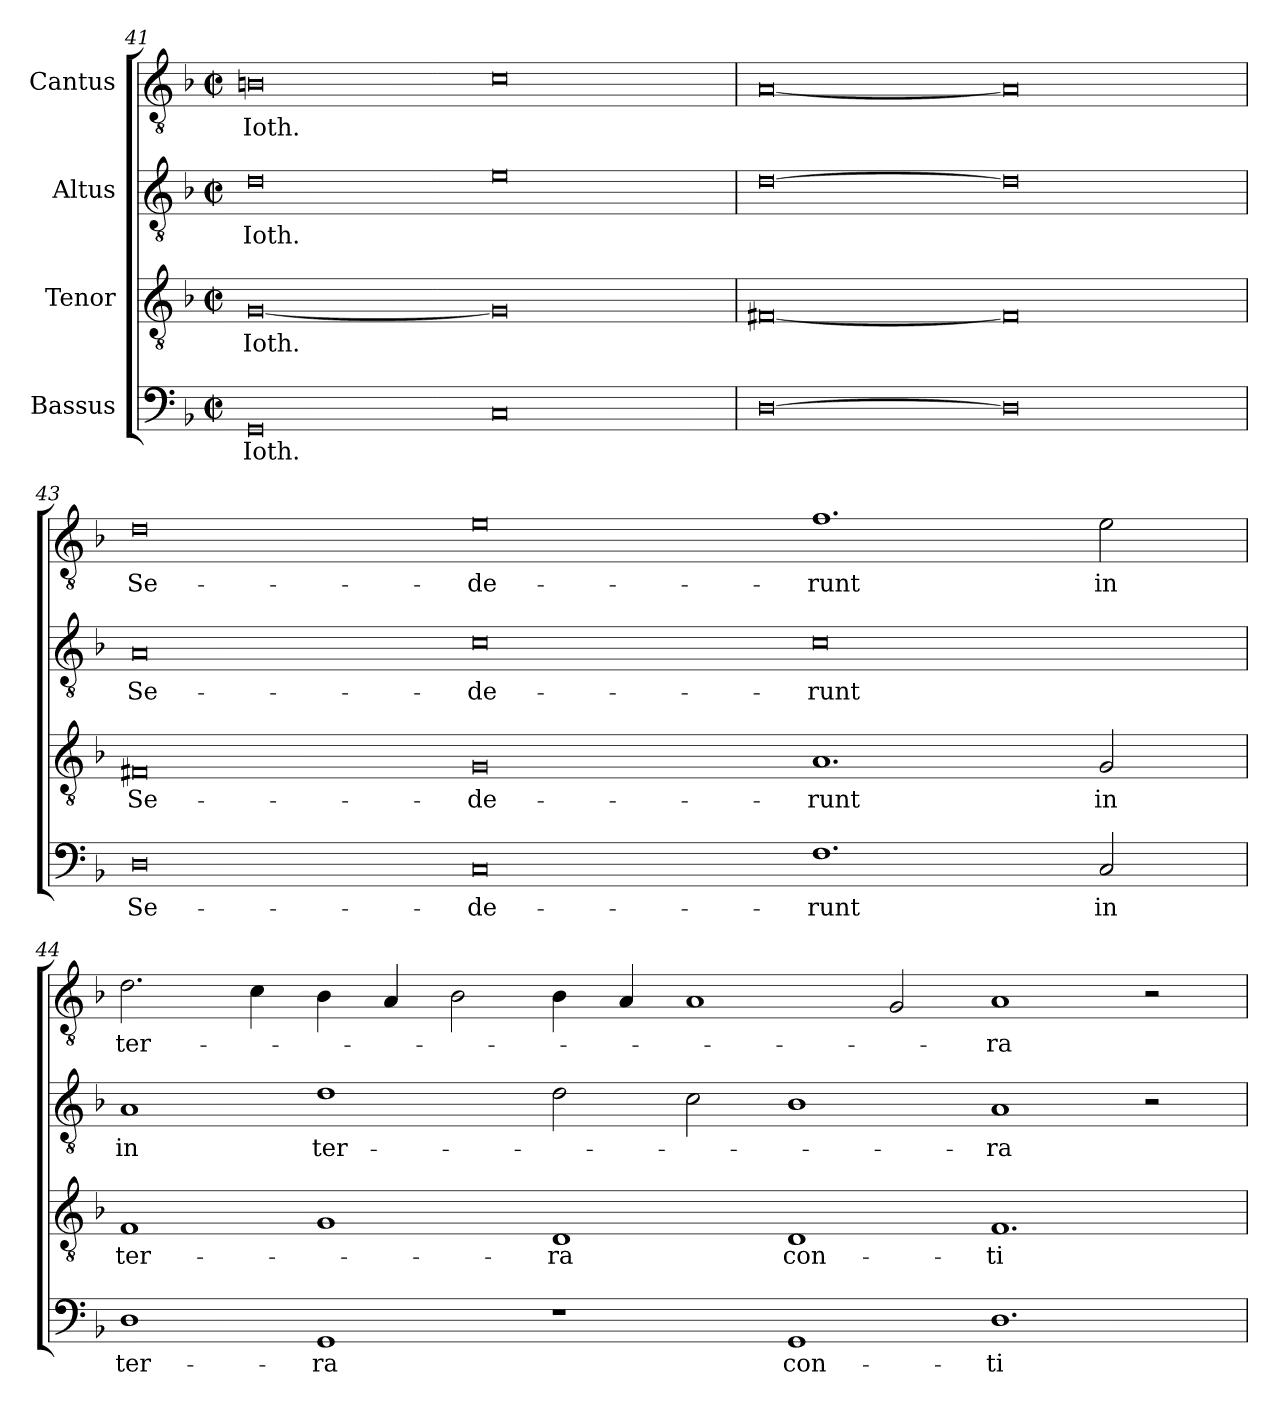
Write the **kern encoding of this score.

**kern	**text	**kern	**text	**kern	**text	**kern	**text
*part4	*part4	*part3	*part3	*part2	*part2	*part1	*part1
*staff4	*staff4	*staff3	*staff3	*staff2	*staff2	*staff1	*staff1
*I"Bassus	*	*I"Tenor	*	*I"Altus	*	*I"Cantus	*
!!LO:LB:g=z
*clefF4	*	*clefGv2	*	*clefGv2	*	*clefGv2	*
*k[b-]	*	*k[b-]	*	*k[b-]	*	*k[b-]	*
*F:	*	*F:	*	*F:	*	*F:	*
*M2/2	*	*M2/2	*	*M2/2	*	*M2/2	*
*met(c|)	*	*met(c|)	*	*met(c|)	*	*met(c|)	*
=41	=41	=41	=41	=41	=41	=41	=41
!	!LO:LY:b	!	!LO:LY:b	!	!LO:LY:b	!	!LO:LY:b
0GG	Ioth.	[0G	Ioth.	0d	Ioth.	0Bn	Ioth.
0C	.	0G]	.	0e	.	0c	.
=42	=42	=42	=42	=42	=42	=42	=42
[0D	.	[0F#X	.	[0d	.	[0A	.
0D]	.	0F#]	.	0d]	.	0A]	.
=43	=43	=43	=43	=43	=43	=43	=43
!	!LO:LY:b	!	!LO:LY:b	!	!LO:LY:b	!	!LO:LY:b
0D	Se-	0F#X	Se-	0A	Se-	0d	Se-
!	!LO:LY:b	!	!LO:LY:b	!	!LO:LY:b	!	!LO:LY:b
0C	-de-	0G	-de-	0c	-de-	0e	-de-
!	!LO:LY:b	!	!LO:LY:b	!	!LO:LY:b	!	!LO:LY:b
1.F	-runt	1.A	-runt	0c	-runt	1.f	-runt
!	!LO:LY:b	!	!LO:LY:b	!	!	!	!LO:LY:b
2C/	in	2G/	in	.	.	2e\	in
=44	=44	=44	=44	=44	=44	=44	=44
!	!LO:LY:b	!	!LO:LY:b	!	!LO:LY:b	!	!LO:LY:b
1D	ter-	1F	ter-	1A	in	2.d\	ter-
.	.	.	.	.	.	4c\	.
!	!LO:LY:b	!	!	!	!LO:LY:b	!	!
1GG	-ra	1G	.	1d	ter-	4B-\	.
.	.	.	.	.	.	4A/	.
.	.	.	.	.	.	2B-\	.
!	!	!	!LO:LY:b	!	!	!	!
1r	.	1D	-ra	2d\	.	4B-\	.
.	.	.	.	.	.	4A/	.
.	.	.	.	2c\	.	1A	.
!	!LO:LY:b	!	!LO:LY:b	!	!	!	!
1GG	con-	1D	con-	1B-	.	.	.
.	.	.	.	.	.	2G/	.
!	!LO:LY:b	!	!LO:LY:b	!	!LO:LY:b	!	!LO:LY:b
1.D	-ti-	1.F	-ti-	1A	-ra	1A	-ra
.	.	.	.	2r	.	2r	.
=	=	=	=	=	=	=	=
*-	*-	*-	*-	*-	*-	*-	*-
